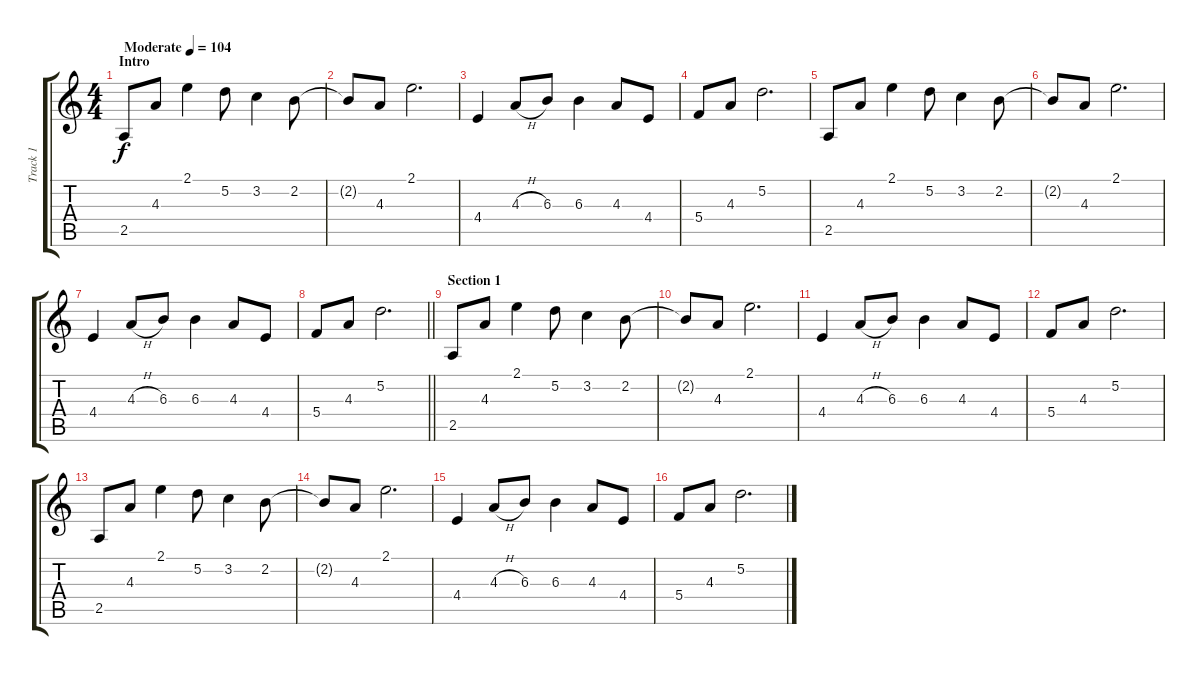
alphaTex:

\track ("Track 1" "Track 1") {instrument acousticguitarsteel}
\staff {score tabs}
\tuning (D4 A3 F3 C3 G2 D2) {hide}
\ts (4 4)
\section ("" "Intro")
\tempo (104 "Moderate")
\clef g2
\ks c
2.5.8{dy f instrument acousticguitarsteel} 4.3.8 2.1.4 5.2.8 3.2.4 2.2.8 |
2.2{t}.8 4.3.8 2.1.2{d} |
4.4.4 4.3{h}.8 6.3.8 6.3.4 4.3.8 4.4.8 |
5.4.8 4.3.8 5.2.2{d} |
2.5.8 4.3.8 2.1.4 5.2.8 3.2.4 2.2.8 |
2.2{t}.8 4.3.8 2.1.2{d} |
4.4.4 4.3{h}.8 6.3.8 6.3.4 4.3.8 4.4.8 |
\barLineRight lightlight
5.4.8 4.3.8 5.2.2{d} |
\section ("" "Section 1")
2.5.8 4.3.8 2.1.4 5.2.8 3.2.4 2.2.8 |
2.2{t}.8 4.3.8 2.1.2{d} |
4.4.4 4.3{h}.8 6.3.8 6.3.4 4.3.8 4.4.8 |
5.4.8 4.3.8 5.2.2{d} |
2.5.8 4.3.8 2.1.4 5.2.8 3.2.4 2.2.8 |
2.2{t}.8 4.3.8 2.1.2{d} |
4.4.4 4.3{h}.8 6.3.8 6.3.4 4.3.8 4.4.8 |
5.4.8 4.3.8 5.2.2{d}
